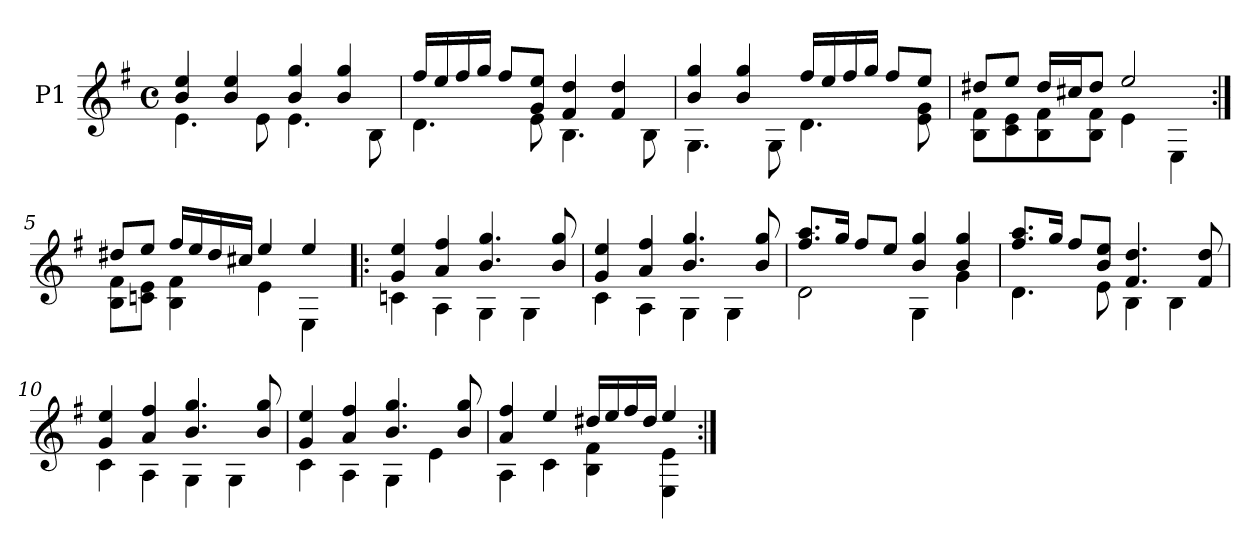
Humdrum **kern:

**kern
*part1
*staff1
*I"P1
!!LO:PB:g=z
*clefG2
*ITrd7c12
*k[f#]
*e:
*M4/4
*met(c)
*MM76
=1
*^
4Bi/ 4ei	4.Ei\
4Bi/ 4ei	.
.	8Ei\
4Bi/ 4gi	4.Ei\
4Bi/ 4gi	.
.	8BBi\
=2	=2
16f#i/LL	4.Di\
16ei/	.
16f#i/	.
16gi/JJ	.
8f#i/L	.
8Gi/ 8eiJ	8Ei\
4F#i/ 4di	4.BBi\
4F#i/ 4di	.
.	8BBi\
=3	=3
4Bi/ 4gi	4.GGi\
4Bi/ 4gi	.
.	8GGi\
16f#i/LL	4.Di\
16ei/	.
16f#i/	.
16gi/JJ	.
8f#i/L	.
8ei/J	8Ei\ 8Gi
!!LO:LB:g=z	!!
=4	=4
8d#Xi/L	8BBi\ 8F#iL
8ei/J	8Ci\ 8Ei
16d#i/LL	8BBi\ 8F#i
16c#Xi/J	.
8d#i/J	8BBi\ 8F#iJ
2ei/	4Ei\
.	4EEi\
=5:|!	=5:|!
8d#Xi/L	8BBi\ 8F#iL
8ei/J	8Cni\ 8EiJ
16f#i/LL	4BBi\ 4F#i
16ei/	.
16d#i/	.
16c#Xi/JJ	.
4ei/	4Ei\
4ei/	4EEi\
=6!|:	=6!|:
4Gi/ 4ei	4Cni\
4Ai/ 4f#i	4AAi\
4.Bi/ 4.gi	4GGi\
.	4GGi\
8Bi/ 8gi	.
!!LO:LB:g=z	!!
=7	=7
4Gi/ 4ei	4Ci\
4Ai/ 4f#i	4AAi\
4.Bi/ 4.gi	4GGi\
.	4GGi\
8Bi/ 8gi	.
=8	=8
8.f#i/ 8.aiL	2Di\
16gi/Jk	.
8f#i/L	.
8ei/J	.
4Bi/ 4gi	4GGi\
4Bi/ 4gi	4Gi\
=9	=9
8.f#i/ 8.aiL	4.Di\
16gi/Jk	.
8f#i/L	.
8Bi/ 8eiJ	8Ei\
4.F#i/ 4.di	4BBi\
.	4BBi\
8F#i/ 8di	.
!!LO:LB:g=z	!!
=10	=10
4Gi/ 4ei	4Ci\
4Ai/ 4f#i	4AAi\
4.Bi/ 4.gi	4GGi\
.	4GGi\
8Bi/ 8gi	.
=11	=11
4Gi/ 4ei	4Ci\
4Ai/ 4f#i	4AAi\
4.Bi/ 4.gi	4GGi\
.	4Ei\
8Bi/ 8gi	.
=12	=12
4Ai/ 4f#i	4AAi\
4ei/	4Ci\
16d#Xi/LL	4BBi\ 4F#i
16ei/	.
16f#i/	.
16d#i/JJ	.
4ei/	4EEi\ 4Ei
*v	*v
=:|!
*-
